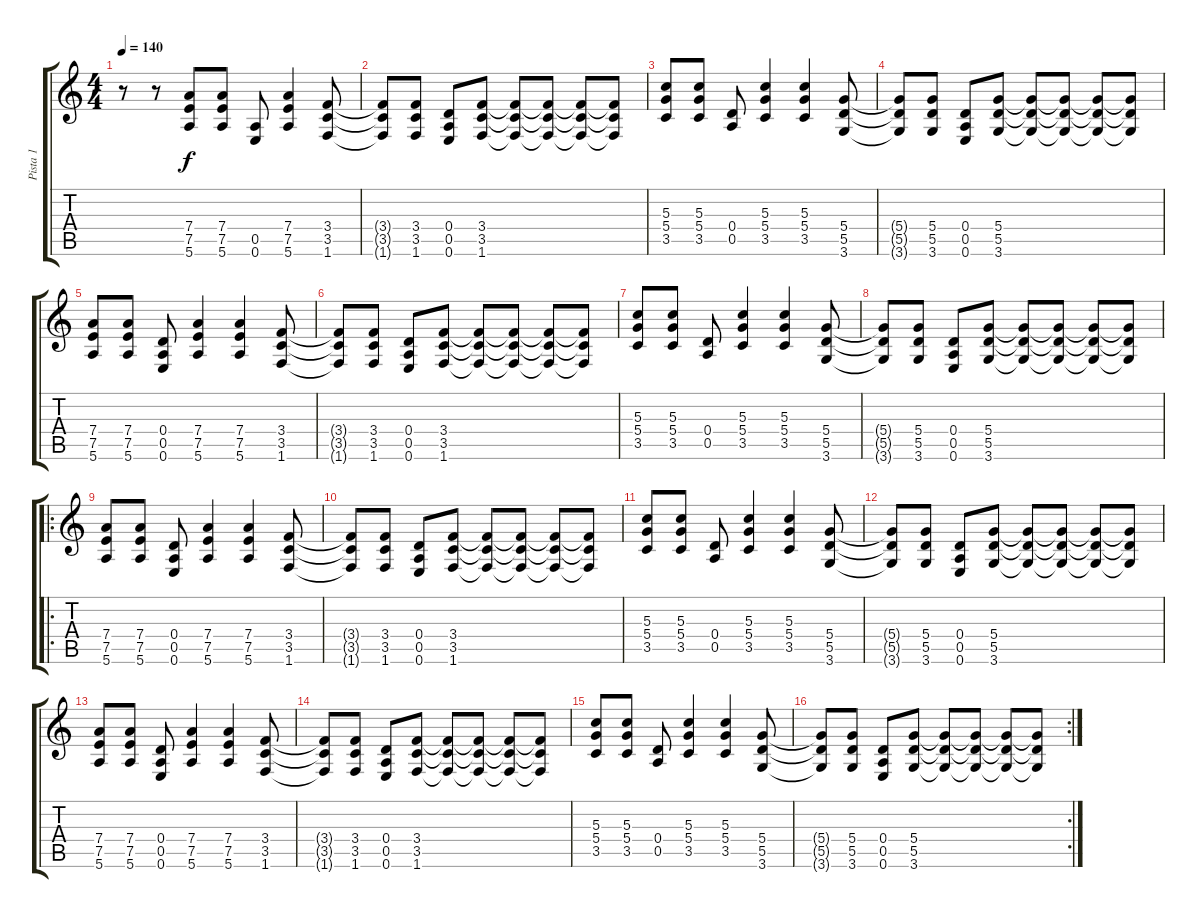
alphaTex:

\track ("Pista 1" "Pista 1") {instrument electricguitarclean}
\staff {score tabs}
\tuning (E4 B3 G3 D3 A2 E2) {hide}
\ts (4 4)
\tempo 140
\clef g2
\ks c
r.8{dy f} r.8 (7.4 7.5 5.6).8 (7.4 7.5 5.6).8 (0.5 0.6).8 (7.4 7.5 5.6).4 (3.4 3.5 1.6).8 |
(3.4{t} 3.5{t} 1.6{t}).8 (3.4 3.5 1.6).8 (0.4 0.5 0.6).8 (3.4 3.5 1.6).8 (3.4{t} 3.5{t} 1.6{t}).8 (3.4{t} 3.5{t} 1.6{t}).8 (3.4{t} 3.5{t} 1.6{t}).8 (3.4{t} 3.5{t} 1.6{t}).8 |
(5.3 5.4 3.5).8 (5.3 5.4 3.5).8 (0.4 0.5).8 (5.3 5.4 3.5).4 (5.3 5.4 3.5).4 (5.4 5.5 3.6).8 |
(5.4{t} 5.5{t} 3.6{t}).8 (5.4 5.5 3.6).8 (0.4 0.5 0.6).8 (5.4 5.5 3.6).8 (5.4{t} 5.5{t} 3.6{t}).8 (5.4{t} 5.5{t} 3.6{t}).8 (5.4{t} 5.5{t} 3.6{t}).8 (5.4{t} 5.5{t} 3.6{t}).8 |
(7.4 7.5 5.6).8 (7.4 7.5 5.6).8 (0.4 0.5 0.6).8 (7.4 7.5 5.6).4 (7.4 7.5 5.6).4 (3.4 3.5 1.6).8 |
(3.4{t} 3.5{t} 1.6{t}).8 (3.4 3.5 1.6).8 (0.4 0.5 0.6).8 (3.4 3.5 1.6).8 (3.4{t} 3.5{t} 1.6{t}).8 (3.4{t} 3.5{t} 1.6{t}).8 (3.4{t} 3.5{t} 1.6{t}).8 (3.4{t} 3.5{t} 1.6{t}).8 |
(5.3 5.4 3.5).8 (5.3 5.4 3.5).8 (0.4 0.5).8 (5.3 5.4 3.5).4 (5.3 5.4 3.5).4 (5.4 5.5 3.6).8 |
(5.4{t} 5.5{t} 3.6{t}).8 (5.4 5.5 3.6).8 (0.4 0.5 0.6).8 (5.4 5.5 3.6).8 (5.4{t} 5.5{t} 3.6{t}).8 (5.4{t} 5.5{t} 3.6{t}).8 (5.4{t} 5.5{t} 3.6{t}).8 (5.4{t} 5.5{t} 3.6{t}).8 |
\ro
(7.4 7.5 5.6).8 (7.4 7.5 5.6).8 (0.4 0.5 0.6).8 (7.4 7.5 5.6).4 (7.4 7.5 5.6).4 (3.4 3.5 1.6).8 |
(3.4{t} 3.5{t} 1.6{t}).8 (3.4 3.5 1.6).8 (0.4 0.5 0.6).8 (3.4 3.5 1.6).8 (3.4{t} 3.5{t} 1.6{t}).8 (3.4{t} 3.5{t} 1.6{t}).8 (3.4{t} 3.5{t} 1.6{t}).8 (3.4{t} 3.5{t} 1.6{t}).8 |
(5.3 5.4 3.5).8 (5.3 5.4 3.5).8 (0.4 0.5).8 (5.3 5.4 3.5).4 (5.3 5.4 3.5).4 (5.4 5.5 3.6).8 |
(5.4{t} 5.5{t} 3.6{t}).8 (5.4 5.5 3.6).8 (0.4 0.5 0.6).8 (5.4 5.5 3.6).8 (5.4{t} 5.5{t} 3.6{t}).8 (5.4{t} 5.5{t} 3.6{t}).8 (5.4{t} 5.5{t} 3.6{t}).8 (5.4{t} 5.5{t} 3.6{t}).8 |
(7.4 7.5 5.6).8 (7.4 7.5 5.6).8 (0.4 0.5 0.6).8 (7.4 7.5 5.6).4 (7.4 7.5 5.6).4 (3.4 3.5 1.6).8 |
(3.4{t} 3.5{t} 1.6{t}).8 (3.4 3.5 1.6).8 (0.4 0.5 0.6).8 (3.4 3.5 1.6).8 (3.4{t} 3.5{t} 1.6{t}).8 (3.4{t} 3.5{t} 1.6{t}).8 (3.4{t} 3.5{t} 1.6{t}).8 (3.4{t} 3.5{t} 1.6{t}).8 |
(5.3 5.4 3.5).8 (5.3 5.4 3.5).8 (0.4 0.5).8 (5.3 5.4 3.5).4 (5.3 5.4 3.5).4 (5.4 5.5 3.6).8 |
\rc 2
(5.4{t} 5.5{t} 3.6{t}).8 (5.4 5.5 3.6).8 (0.4 0.5 0.6).8 (5.4 5.5 3.6).8 (5.4{t} 5.5{t} 3.6{t}).8 (5.4{t} 5.5{t} 3.6{t}).8 (5.4{t} 5.5{t} 3.6{t}).8 (5.4{t} 5.5{t} 3.6{t}).8
